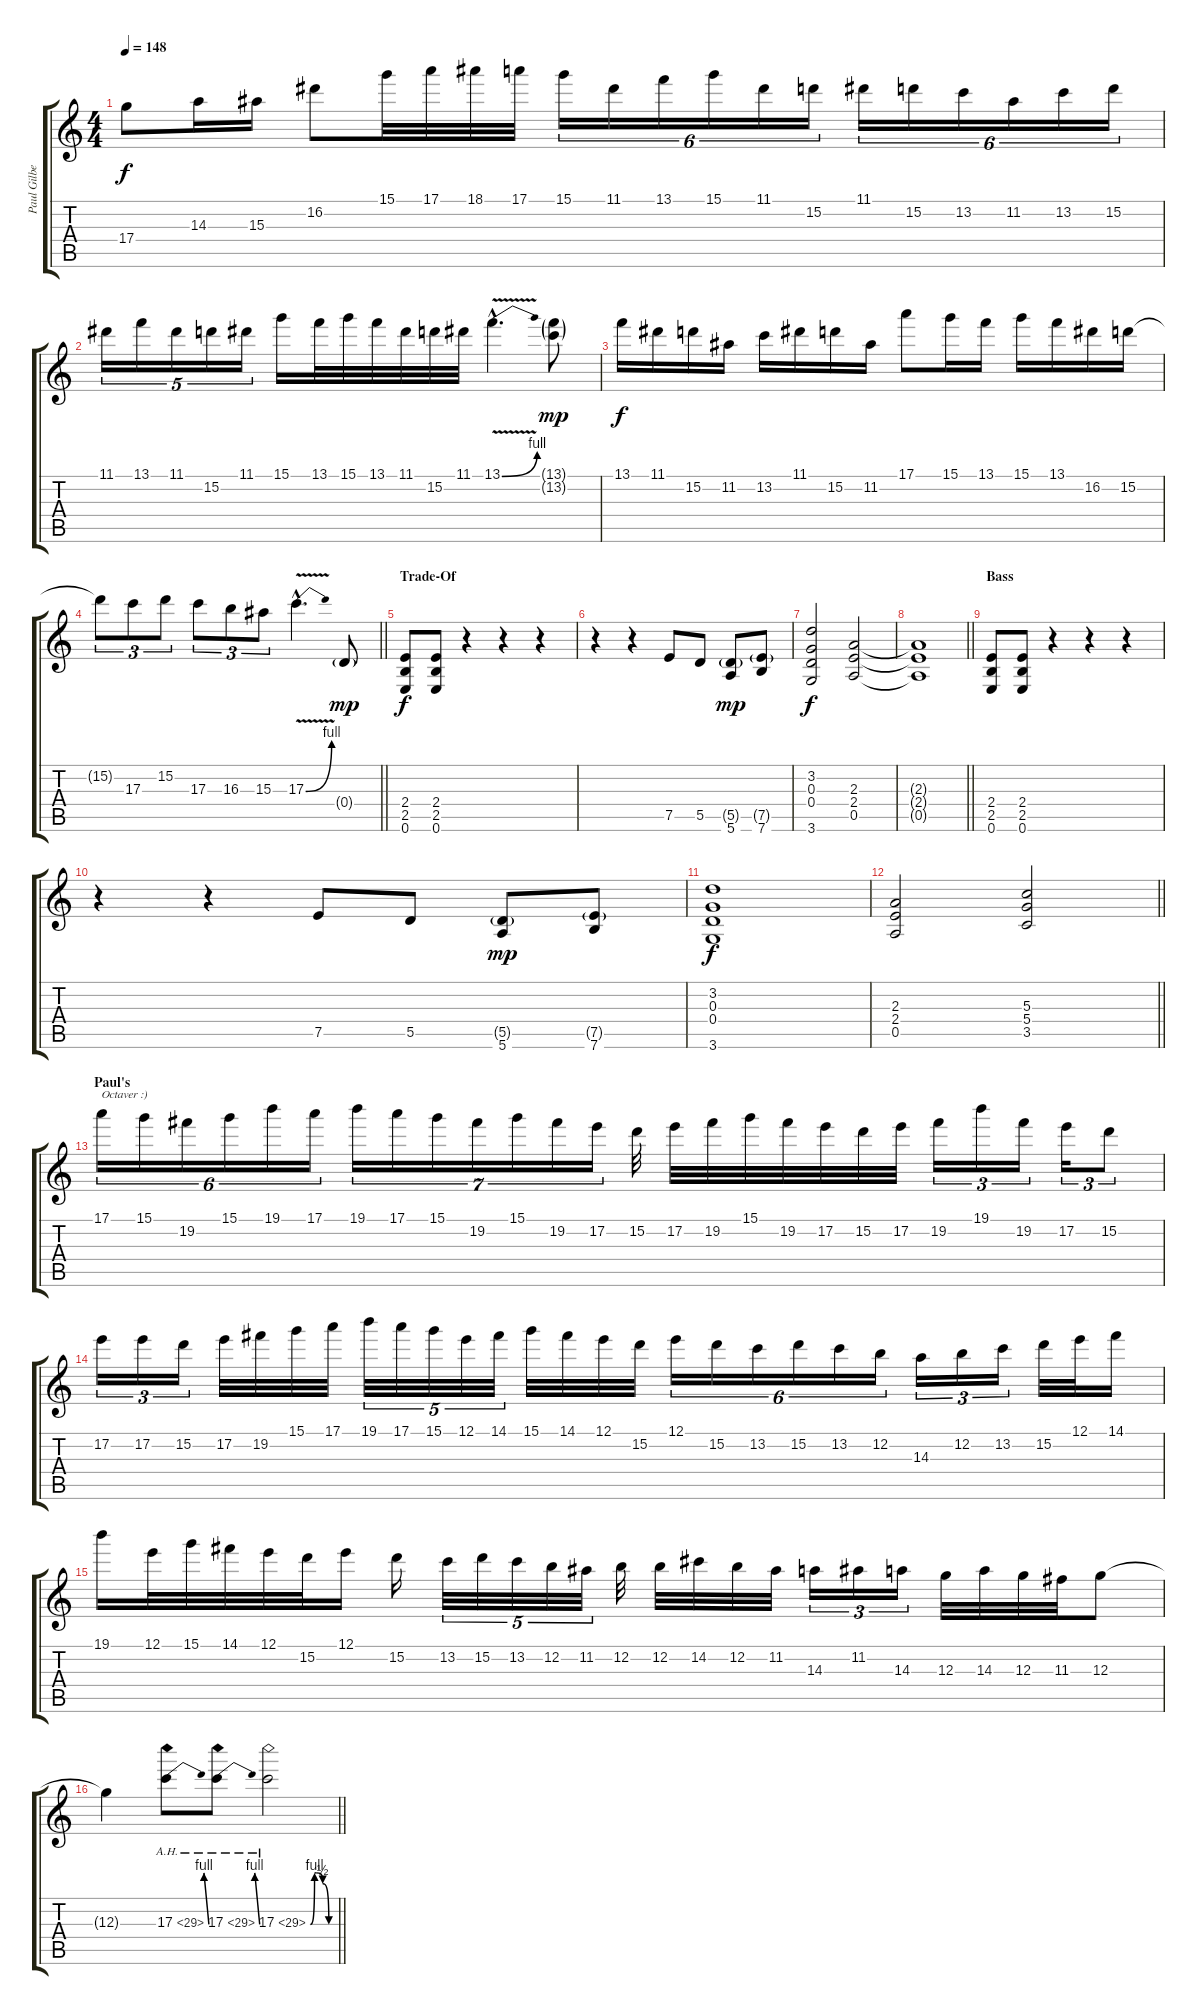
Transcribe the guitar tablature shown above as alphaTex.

\track ("Paul Gilbert" "Paul Gilbe") {instrument distortionguitar}
\staff {score tabs}
\tuning (E4 B3 G3 D3 A2 E2) {hide}
\ts (4 4)
\tempo 148
\clef g2
\ks c
17.4.8{dy f} 14.3.16 15.3.16 16.2.8 15.1.32 17.1.32 18.1.32 17.1.32 15.1.16{tu (6 4)} 11.1.16{tu (6 4)} 13.1.16{tu (6 4)} 15.1.16{tu (6 4)} 11.1.16{tu (6 4)} 15.2.16{tu (6 4)} 11.1.16{tu (6 4)} 15.2.16{tu (6 4)} 13.2.16{tu (6 4)} 11.2.16{tu (6 4)} 13.2.16{tu (6 4)} 15.2.16{tu (6 4)} |
11.1.16{tu (5 4)} 13.1.16{tu (5 4)} 11.1.16{tu (5 4)} 15.2.16{tu (5 4)} 11.1.16{tu (5 4)} 15.1.16 13.1.32 15.1.32 13.1.32 11.1.32 15.2.32 11.1.32 13.1{be (bend 0 0 60 4) v hac}.4{d} (13.1{g} 13.2{g}).8{dy mp} |
13.1.16{dy f} 11.1.16 15.2.16 11.2.16 13.2.16 11.1.16 15.2.16 11.2.16 17.1.8 15.1.16 13.1.16 15.1.16 13.1.16 16.2.16 15.2.16 |
\barLineRight lightlight
15.2{t}.8{tu (3 2)} 17.3.8{tu (3 2)} 15.2.8{tu (3 2)} 17.3.8{tu (3 2)} 16.3.8{tu (3 2)} 15.3.8{tu (3 2)} 17.3{be (bend 0 0 60 4) v hac}.4{d} 0.4{g}.8{dy mp} |
\section ("" "Trade-Of ")
(2.4 2.5 0.6).8{dy f} (2.4 2.5 0.6).8 r.4 r.4 r.4 |
r.4 r.4 7.5.8 5.5.8 (5.5{g} 5.6).8{dy mp} (7.5{g} 7.6).8 |
(3.2 0.3 0.4 3.6).2{dy f} (2.3 2.4 0.5).2 |
\barLineRight lightlight
(2.3{t} 2.4{t} 0.5{t}).1 |
\section ("" "Bass")
(2.4 2.5 0.6).8 (2.4 2.5 0.6).8 r.4 r.4 r.4 |
r.4 r.4 7.5.8 5.5.8 (5.5{g} 5.6).8{dy mp} (7.5{g} 7.6).8 |
(3.2 0.3 0.4 3.6).1{dy f} |
\barLineRight lightlight
(2.3 2.4 0.5).2 (5.3 5.4 3.5).2 |
\section ("" "Paul's ")
17.1.16{tu (6 4) txt "Octaver :)"} 15.1.16{tu (6 4)} 19.2.16{tu (6 4)} 15.1.16{tu (6 4)} 19.1.16{tu (6 4)} 17.1.16{tu (6 4)} 19.1.16{tu (7 4)} 17.1.16{tu (7 4)} 15.1.16{tu (7 4)} 19.2.16{tu (7 4)} 15.1.16{tu (7 4)} 19.2.16{tu (7 4)} 17.2.16{tu (7 4)} 15.2.32 17.2.32 19.2.32 15.1.32 19.2.32 17.2.32 15.2.32 17.2.32 19.2.16{tu (3 2)} 19.1.16{tu (3 2)} 19.2.16{tu (3 2)} 17.2.16{tu (3 2)} 15.2.8{tu (3 2)} |
17.2.16{tu (3 2)} 17.2.16{tu (3 2)} 15.2.16{tu (3 2)} 17.2.32 19.2.32 15.1.32 17.1.32 19.1.32{tu (5 4)} 17.1.32{tu (5 4)} 15.1.32{tu (5 4)} 12.1.32{tu (5 4)} 14.1.32{tu (5 4)} 15.1.32 14.1.32 12.1.32 15.2.32 12.1.16{tu (6 4)} 15.2.16{tu (6 4)} 13.2.16{tu (6 4)} 15.2.16{tu (6 4)} 13.2.16{tu (6 4)} 12.2.16{tu (6 4)} 14.3.16{tu (3 2)} 12.2.16{tu (3 2)} 13.2.16{tu (3 2)} 15.2.32 12.1.32 14.1.16 |
19.1.16 12.1.32 15.1.32 14.1.32 12.1.32 15.2.32 12.1.16 15.2.16 13.2.32{tu (5 4)} 15.2.32{tu (5 4)} 13.2.32{tu (5 4)} 12.2.32{tu (5 4)} 11.2.32{tu (5 4)} 12.2.32 12.2.32 14.2.32 12.2.32 11.2.32 14.3.16{tu (3 2)} 11.2.16{tu (3 2)} 14.3.16{tu (3 2)} 12.3.32 14.3.32 12.3.32 11.3.32 12.3.8 |
\barLineRight lightlight
12.3{t}.4 17.3{be (bend 0 0 60 4) ah 12}.8 17.3{be (bend 0 0 60 4) ah 12}.8 17.3{be (custom 0 0 10 4 15 4 30 2 45 0 60 0) ah 12}.2
